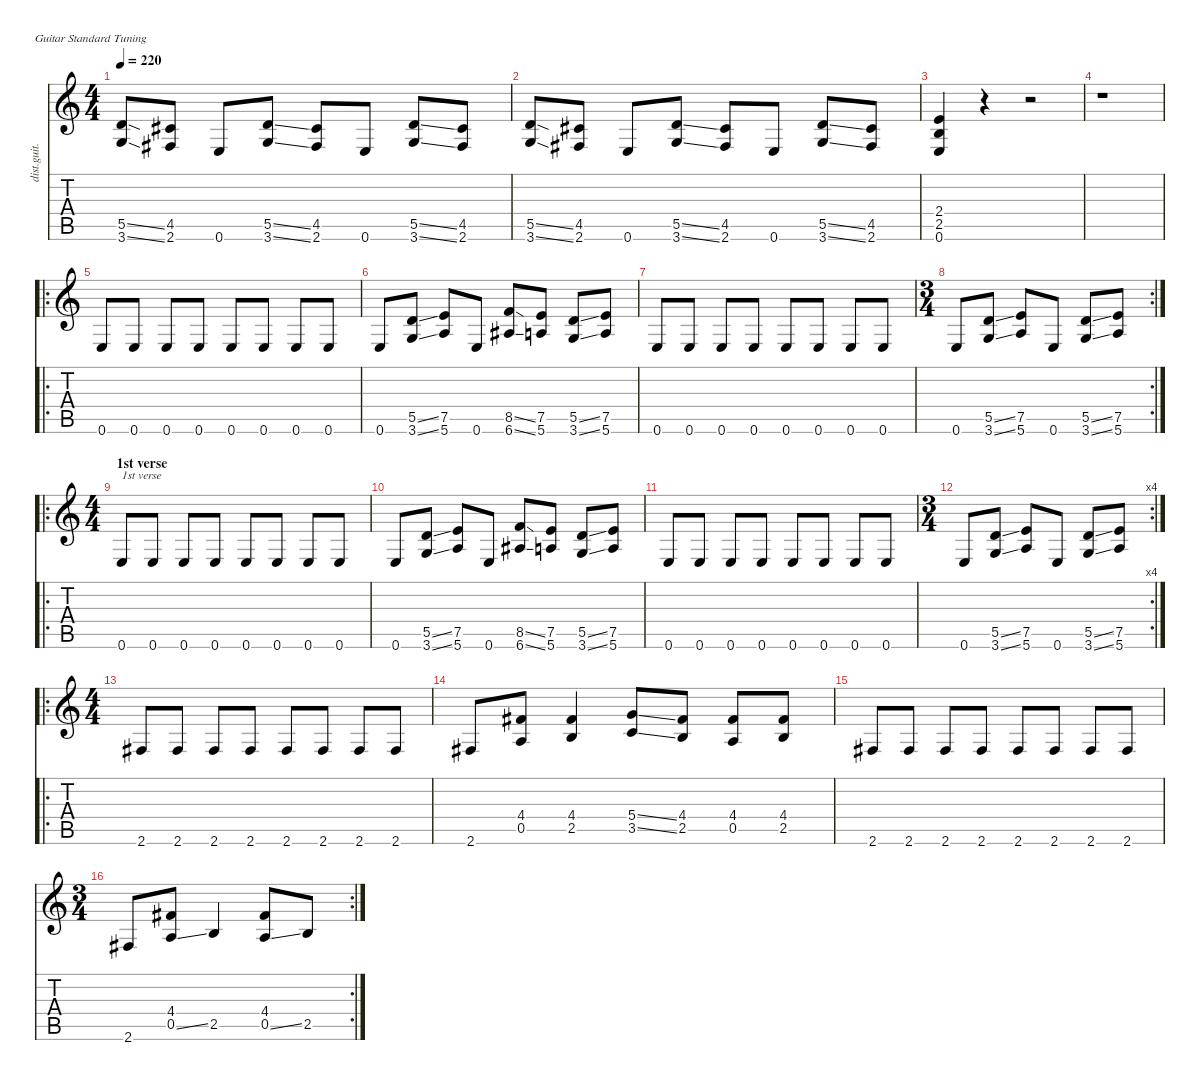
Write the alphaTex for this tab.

\defaultSystemsLayout 4
\hideDynamics
\bracketExtendMode nobrackets
\track ("Hetfield" "dist.guit.") {instrument distortionguitar}
\staff {score tabs}
\tuning (E4 B3 G3 D3 A2 E2)
\ts (4 4)
\tempo 220
\clef g2
\ks c
(5.5{ss} 3.6{ss}).8{dy f beam Up} (4.5{acc #} 2.6{acc #}).8{beam Up} 0.6.8{beam Up} (5.5{ss} 3.6{ss}).8{beam Up} (4.5{acc #} 2.6{acc #}).8{beam Up} 0.6.8{beam Up} (5.5{ss} 3.6{ss}).8{beam Up} (4.5{acc #} 2.6{acc #}).8{beam Up} |
(5.5{ss} 3.6{ss}).8{beam Up} (4.5{acc #} 2.6{acc #}).8{beam Up} 0.6.8{beam Up} (5.5{ss} 3.6{ss}).8{beam Up} (4.5{acc #} 2.6{acc #}).8{beam Up} 0.6.8{beam Up} (5.5{ss} 3.6{ss}).8{beam Up} (4.5{acc #} 2.6{acc #}).8{beam Up} |
(2.4 2.5 0.6).4{beam Up} r.4{beam Down} r.2{beam Down} |
r.1{beam Down} |
\ro
0.6.8{beam Up} 0.6.8{beam Up} 0.6.8{beam Up} 0.6.8{beam Up} 0.6.8{beam Up} 0.6.8{beam Up} 0.6.8{beam Up} 0.6.8{beam Up} |
0.6.8{beam Up} (5.5{ss} 3.6{ss}).8{beam Up} (7.5 5.6).8{beam Up} 0.6.8{beam Up} (8.5{ss} 6.6{ss acc #}).8{beam Up} (7.5 5.6).8{beam Up} (5.5{ss} 3.6{ss}).8{beam Up} (7.5 5.6).8{beam Up} |
0.6.8{beam Up} 0.6.8{beam Up} 0.6.8{beam Up} 0.6.8{beam Up} 0.6.8{beam Up} 0.6.8{beam Up} 0.6.8{beam Up} 0.6.8{beam Up} |
\rc 2
\ts (3 4)
0.6.8{beam Up} (5.5{ss} 3.6{ss}).8{beam Up} (7.5 5.6).8{beam Up} 0.6.8{beam Up} (5.5{ss} 3.6{ss}).8{beam Up} (7.5 5.6).8{beam Up} |
\ro
\ts (4 4)
\section ("" "1st verse")
0.6.8{txt "1st verse" beam Up} 0.6.8{beam Up} 0.6.8{beam Up} 0.6.8{beam Up} 0.6.8{beam Up} 0.6.8{beam Up} 0.6.8{beam Up} 0.6.8{beam Up} |
0.6.8{beam Up} (5.5{ss} 3.6{ss}).8{beam Up} (7.5 5.6).8{beam Up} 0.6.8{beam Up} (8.5{ss} 6.6{ss acc #}).8{beam Up} (7.5 5.6).8{beam Up} (5.5{ss} 3.6{ss}).8{beam Up} (7.5 5.6).8{beam Up} |
0.6.8{beam Up} 0.6.8{beam Up} 0.6.8{beam Up} 0.6.8{beam Up} 0.6.8{beam Up} 0.6.8{beam Up} 0.6.8{beam Up} 0.6.8{beam Up} |
\rc 4
\ts (3 4)
0.6.8{beam Up} (5.5{ss} 3.6{ss}).8{beam Up} (7.5 5.6).8{beam Up} 0.6.8{beam Up} (5.5{ss} 3.6{ss}).8{beam Up} (7.5 5.6).8{beam Up} |
\ro
\ts (4 4)
2.6{acc #}.8{beam Up} 2.6{acc #}.8{beam Up} 2.6{acc #}.8{beam Up} 2.6{acc #}.8{beam Up} 2.6{acc #}.8{beam Up} 2.6{acc #}.8{beam Up} 2.6{acc #}.8{beam Up} 2.6{acc #}.8{beam Up} |
2.6{acc #}.8{beam Up} (4.4{acc #} 0.5).8{beam Up} (4.4{acc #} 2.5).4{beam Up} (5.4{ss} 3.5{ss}).8{beam Up} (4.4{acc #} 2.5).8{beam Up} (4.4{acc #} 0.5).8{beam Up} (4.4{acc #} 2.5).8{beam Up} |
2.6{acc #}.8{beam Up} 2.6{acc #}.8{beam Up} 2.6{acc #}.8{beam Up} 2.6{acc #}.8{beam Up} 2.6{acc #}.8{beam Up} 2.6{acc #}.8{beam Up} 2.6{acc #}.8{beam Up} 2.6{acc #}.8{beam Up} |
\rc 2
\ts (3 4)
2.6{acc #}.8{beam Up} (4.4{acc #} 0.5{ss}).8{beam Up} 2.5.4{beam Up} (4.4{acc #} 0.5{ss}).8{beam Up} 2.5.8{beam Up}
